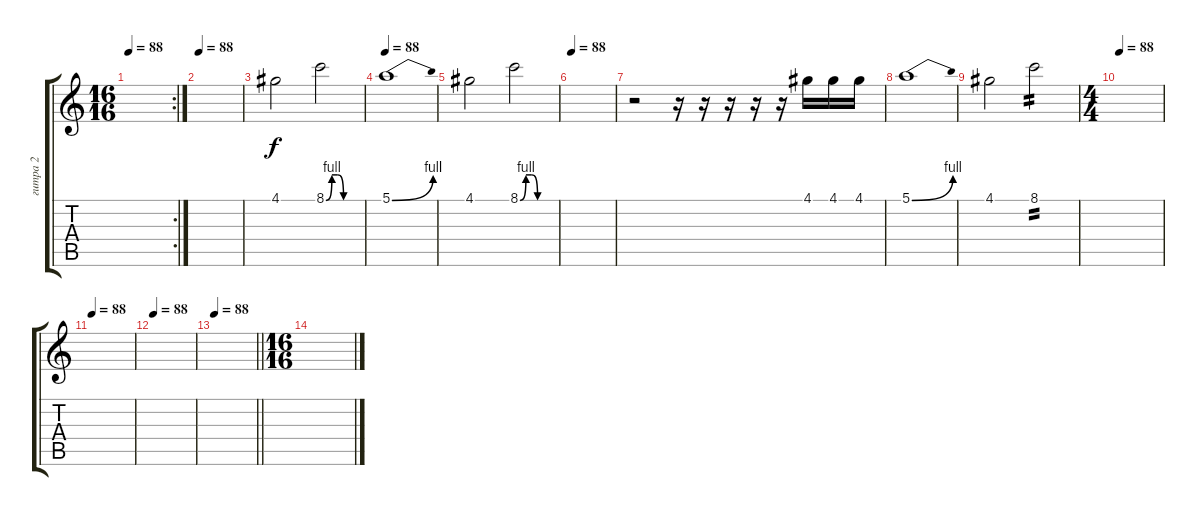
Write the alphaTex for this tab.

\track ("гитра 2" "гитра 2") {instrument distortionguitar}
\staff {score tabs}
\tuning (E4 B3 G3 D3 A2 E2) {hide}
\rc 2
\ts (16 16)
\tempo 88
\clef g2
\ks c
|
\tempo 88
|
4.1.2 8.1{be (custom 0 0 10 4 20 4 30 0 60 0)}.2 |
\tempo 88
5.1{be (bend 0 0 60 4)}.1{volume 6 instrument lead3calliope} |
4.1.2 8.1{be (custom 0 0 10 4 20 4 30 0 60 0)}.2 |
\tempo 88
|
r.2 r.16 r.16 r.16 r.16 r.16 4.1.16{volume 9 instrument distortionguitar} 4.1.16 4.1.16 |
5.1{be (bend 0 0 60 4)}.1{volume 8 instrument lead3calliope} |
4.1.2 8.1.2{tp 2} |
\ts (4 4)
\tempo 88
|
\tempo 88
|
\tempo 88
|
\tempo 88
\barLineRight lightlight
|
\ts (16 16)
